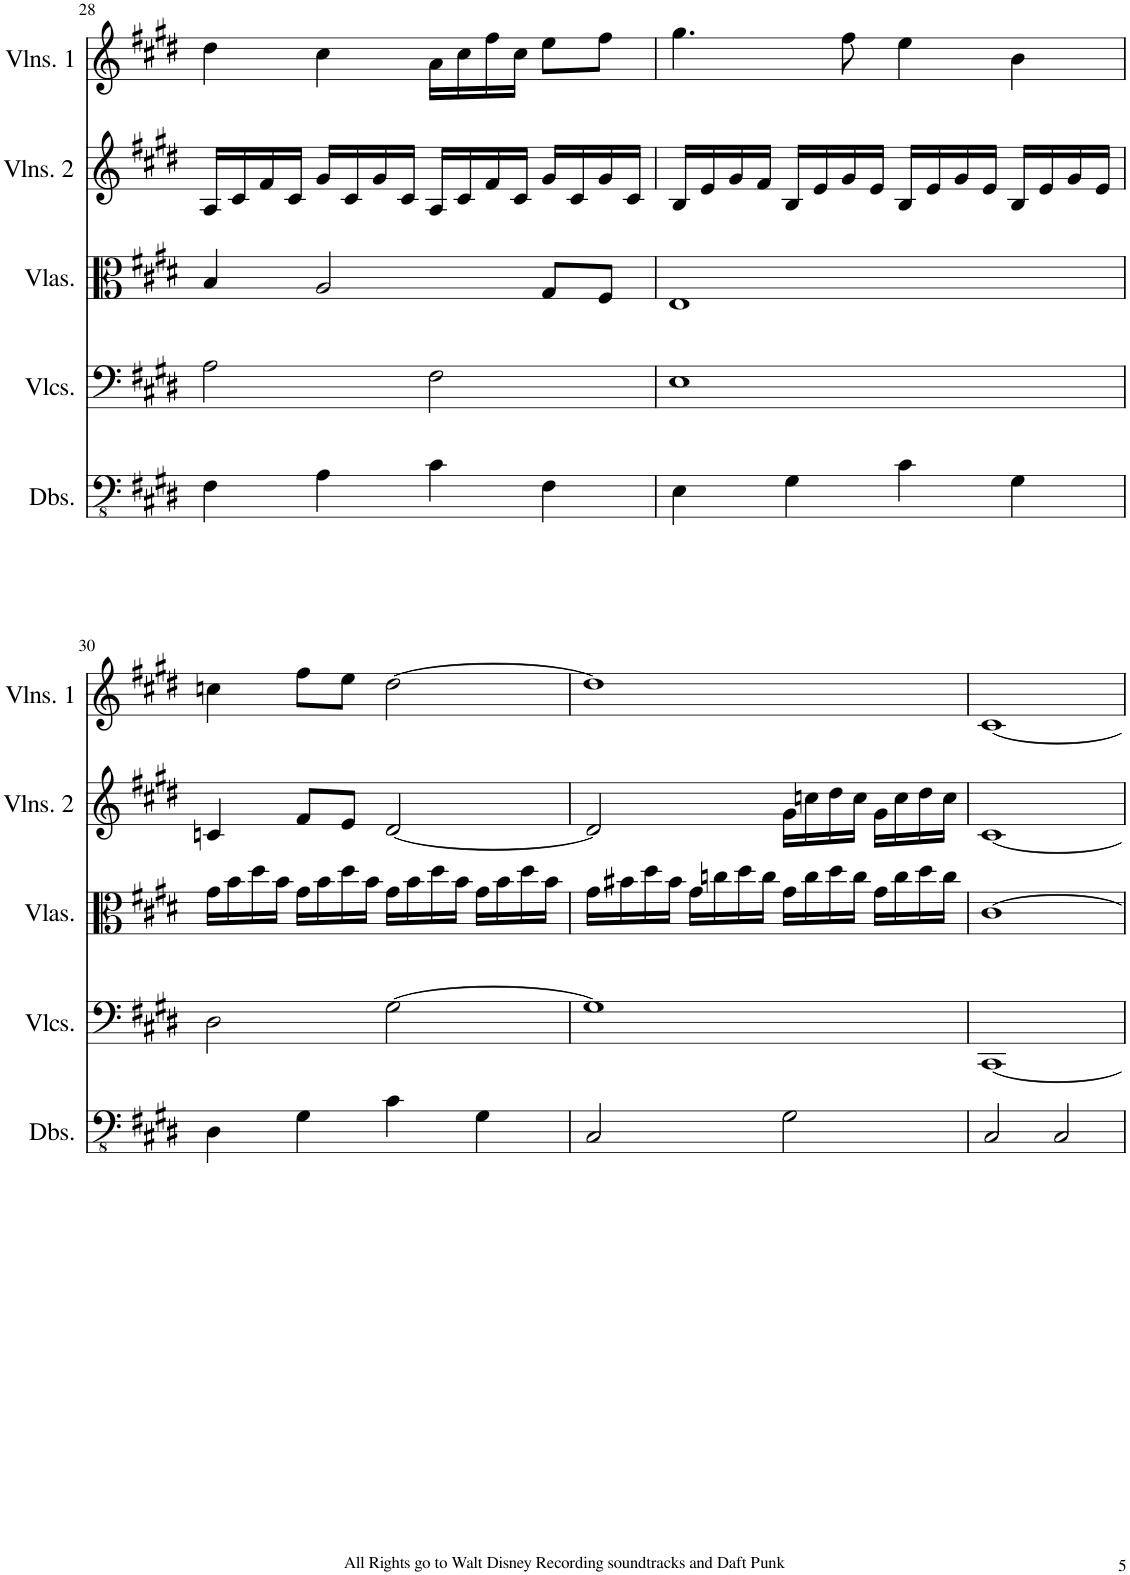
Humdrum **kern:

**kern	**kern	**kern	**kern	**kern
*part5	*part4	*part3	*part2	*part1
*staff5	*staff4	*staff3	*staff2	*staff1
*I"Double Basses	*I"Violoncellos	*I"Violas	*I"Violins 2	*I"Violins 1
*I'Dbs.	*I'Vlcs.	*I'Vlas.	*I'Vlns. 2	*I'Vlns. 1
!!LO:PB:g=z
*clefFv4	*clefF4	*clefC3	*clefG2	*clefG2
*k[f#c#g#d#]	*k[f#c#g#d#]	*k[f#c#g#d#]	*k[f#c#g#d#]	*k[f#c#g#d#]
*M4/4	*M4/4	*M4/4	*M4/4	*M4/4
=28	=28	=28	=28	=28
4FF#\	2A\	4B/	16A/LL	4dd#\
.	.	.	16c#/	.
.	.	.	16f#/	.
.	.	.	16c#/JJ	.
4AA\	.	2A/	16g#/LL	4cc#\
.	.	.	16c#/	.
.	.	.	16g#/	.
.	.	.	16c#/JJ	.
4C#\	2F#\	.	16A/LL	16a\LL
.	.	.	16c#/	16cc#\
.	.	.	16f#/	16ff#\
.	.	.	16c#/JJ	16cc#\JJ
4FF#\	.	8G#/L	16g#/LL	8ee\L
.	.	.	16c#/	.
.	.	8F#/J	16g#/	8ff#\J
.	.	.	16c#/JJ	.
=29	=29	=29	=29	=29
4EE\	1E	1E	16B/LL	4.gg#\
.	.	.	16e/	.
.	.	.	16g#/	.
.	.	.	16f#/JJ	.
4GG#\	.	.	16B/LL	.
.	.	.	16e/	.
.	.	.	16g#/	8ff#\
.	.	.	16e/JJ	.
4C#\	.	.	16B/LL	4ee\
.	.	.	16e/	.
.	.	.	16g#/	.
.	.	.	16e/JJ	.
4GG#\	.	.	16B/LL	4b\
.	.	.	16e/	.
.	.	.	16g#/	.
.	.	.	16e/JJ	.
!!LO:LB:g=z
=30	=30	=30	=30	=30
4DD#\	2D#\	16g#\LL	4cn/	4ccn\
.	.	16b\	.	.
.	.	16dd#\	.	.
.	.	16b\JJ	.	.
4GG#\	.	16g#\LL	8f#/L	8ff#\L
.	.	16b\	.	.
.	.	16dd#\	8e/J	8ee\J
.	.	16b\JJ	.	.
4C#\	[2G#\	16g#\LL	[2d#/	[2dd#\
.	.	16b\	.	.
.	.	16dd#\	.	.
.	.	16b\JJ	.	.
4GG#\	.	16g#\LL	.	.
.	.	16b\	.	.
.	.	16dd#\	.	.
.	.	16b\JJ	.	.
=31	=31	=31	=31	=31
2CC#/	1G#]	16g#\LL	2d#/]	1dd#]
.	.	16b#X\	.	.
.	.	16dd#\	.	.
.	.	16b#\JJ	.	.
.	.	16g#\LL	.	.
.	.	16ccn\	.	.
.	.	16dd#\	.	.
.	.	16cc\JJ	.	.
2GG#\	.	16g#\LL	16g#\LL	.
.	.	16cc\	16ccn\	.
.	.	16dd#\	16dd#\	.
.	.	16cc\JJ	16cc\JJ	.
.	.	16g#\LL	16g#\LL	.
.	.	16cc\	16cc\	.
.	.	16dd#\	16dd#\	.
.	.	16cc\JJ	16cc\JJ	.
=32	=32	=32	=32	=32
2CC#/	[1CC#	[1c#	[1c#	[1c#
2CC#/	.	.	.	.
=	=	=	=	=
*-	*-	*-	*-	*-
